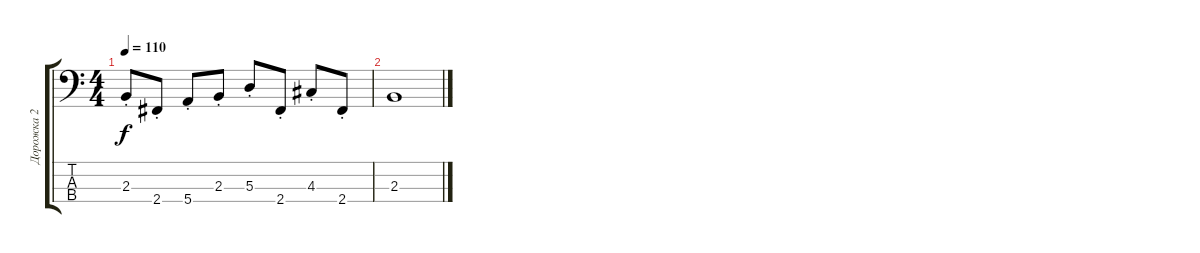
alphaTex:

\track ("Дорожка 2" "Дорожка 2") {instrument electricbassfinger}
\staff {score tabs}
\tuning (G2 D2 A1 E1) {hide}
\ts (4 4)
\tempo 110
\clef f4
\ks c
2.3{st}.8{dy f} 2.4{st}.8 5.4{st}.8 2.3{st}.8 5.3{st}.8 2.4{st}.8 4.3{st}.8 2.4{st}.8 |
2.3.1
